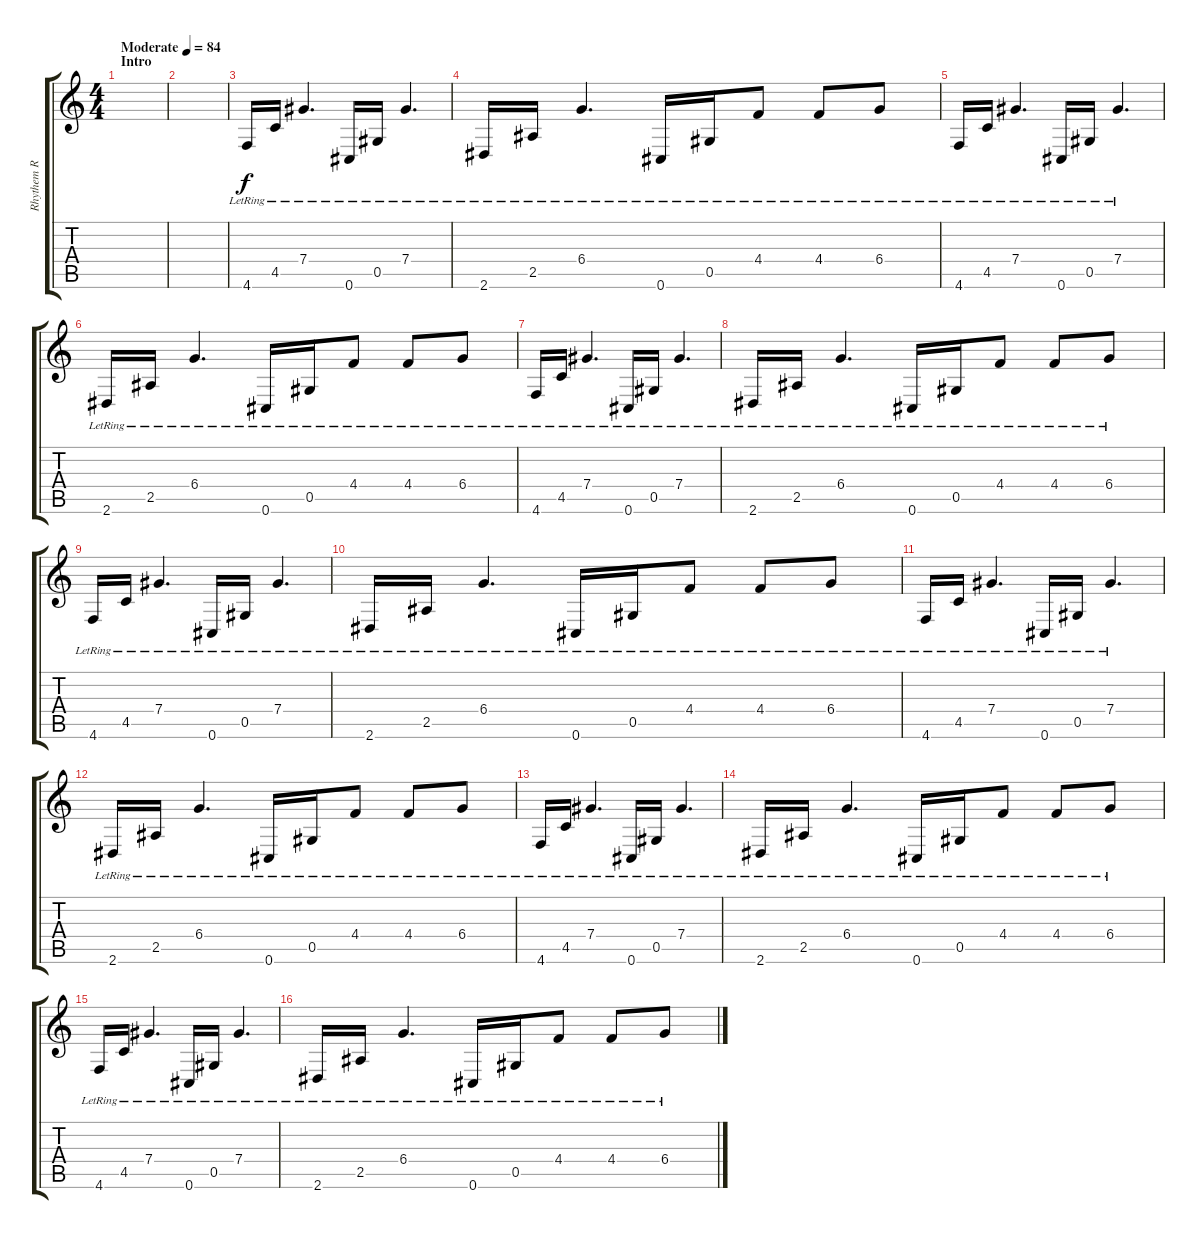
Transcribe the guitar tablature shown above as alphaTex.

\track ("Rhythem R" "Rhythem R") {instrument electricguitarclean}
\staff {score tabs}
\tuning (Eb4 Bb3 Gb3 Db3 Ab2 Db2) {hide}
\ts (4 4)
\section ("" "Intro")
\tempo (84 "Moderate")
\clef g2
\ks c
|
|
4.6{lr}.16 4.5{lr}.16 7.4{lr}.4{d} 0.6{lr}.16 0.5{lr}.16 7.4{lr}.4{d} |
2.6{lr}.16 2.5{lr}.16 6.4{lr}.4{d} 0.6{lr}.16 0.5{lr}.16 4.4{lr}.8 4.4{lr}.8 6.4{lr}.8 |
4.6{lr}.16 4.5{lr}.16 7.4{lr}.4{d} 0.6{lr}.16 0.5{lr}.16 7.4{lr}.4{d} |
2.6{lr}.16 2.5{lr}.16 6.4{lr}.4{d} 0.6{lr}.16 0.5{lr}.16 4.4{lr}.8 4.4{lr}.8 6.4{lr}.8 |
4.6{lr}.16 4.5{lr}.16 7.4{lr}.4{d} 0.6{lr}.16 0.5{lr}.16 7.4{lr}.4{d} |
2.6{lr}.16 2.5{lr}.16 6.4{lr}.4{d} 0.6{lr}.16 0.5{lr}.16 4.4{lr}.8 4.4{lr}.8 6.4{lr}.8 |
4.6{lr}.16 4.5{lr}.16 7.4{lr}.4{d} 0.6{lr}.16 0.5{lr}.16 7.4{lr}.4{d} |
2.6{lr}.16 2.5{lr}.16 6.4{lr}.4{d} 0.6{lr}.16 0.5{lr}.16 4.4{lr}.8 4.4{lr}.8 6.4{lr}.8 |
4.6{lr}.16 4.5{lr}.16 7.4{lr}.4{d} 0.6{lr}.16 0.5{lr}.16 7.4{lr}.4{d} |
2.6{lr}.16 2.5{lr}.16 6.4{lr}.4{d} 0.6{lr}.16 0.5{lr}.16 4.4{lr}.8 4.4{lr}.8 6.4{lr}.8 |
4.6{lr}.16 4.5{lr}.16 7.4{lr}.4{d} 0.6{lr}.16 0.5{lr}.16 7.4{lr}.4{d} |
2.6{lr}.16 2.5{lr}.16 6.4{lr}.4{d} 0.6{lr}.16 0.5{lr}.16 4.4{lr}.8 4.4{lr}.8 6.4{lr}.8 |
4.6{lr}.16 4.5{lr}.16 7.4{lr}.4{d} 0.6{lr}.16 0.5{lr}.16 7.4{lr}.4{d} |
2.6{lr}.16 2.5{lr}.16 6.4{lr}.4{d} 0.6{lr}.16 0.5{lr}.16 4.4{lr}.8 4.4{lr}.8 6.4{lr}.8
